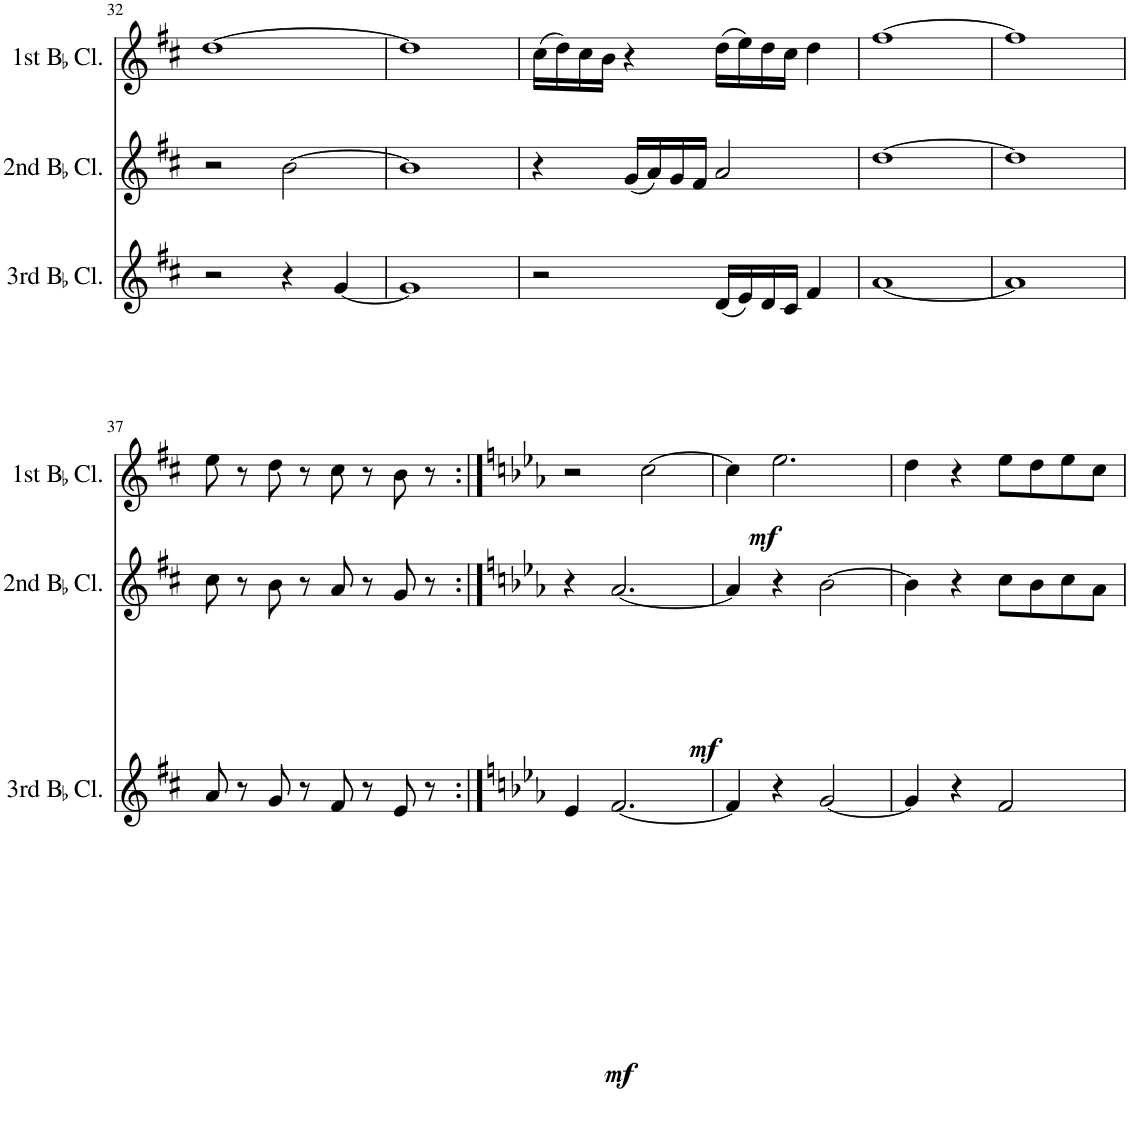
**kern	**dynam	**kern	**dynam	**kern	**dynam
*part3	*part3	*part2	*part2	*part1	*part1
*staff3	*staff3	*staff2	*staff2	*staff1	*staff1
*I"3rd BaccidentalFlat Clarinet	*	*I"2nd BaccidentalFlat Clarinet	*	*I"1st BaccidentalFlat Clarinet	*
*I'3rd BaccidentalFlat Cl.	*	*I'2nd BaccidentalFlat Cl.	*	*I'1st BaccidentalFlat Cl.	*
!!LO:PB:g=z
*clefG2	*	*clefG2	*	*clefG2	*
*Trd1c2	*	*Trd1c2	*	*Trd1c2	*
*k[f#c#]	*	*k[f#c#]	*	*k[f#c#]	*
*	*	*	*	*M4/4	*
=32	=32	=32	=32	=32	=32
2r	.	2r	.	[1dd	.
4r	.	[2b\	.	.	.
[4g/	.	.	.	.	.
=33	=33	=33	=33	=33	=33
1g]	.	1b]	.	1dd]	.
=34	=34	=34	=34	=34	=34
2r	.	4r	.	(16cc#\LL	.
.	.	.	.	16dd\)	.
.	.	.	.	16cc#\	.
.	.	.	.	16b\JJ	.
.	.	(16g/LL	.	4r	.
.	.	16a/)	.	.	.
.	.	16g/	.	.	.
.	.	16f#/JJ	.	.	.
(16d/LL	.	2a/	.	(16dd\LL	.
16e/)	.	.	.	16ee\)	.
16d/	.	.	.	16dd\	.
16c#/JJ	.	.	.	16cc#\JJ	.
4f#/	.	.	.	4dd\	.
=35	=35	=35	=35	=35	=35
[1a	.	[1dd	.	[1ff#	.
=36	=36	=36	=36	=36	=36
1a]	.	1dd]	.	1ff#]	.
!!LO:LB:g=z
=37	=37	=37	=37	=37	=37
8a/	.	8cc#\	.	8ee\	.
8r	.	8r	.	8r	.
8g/	.	8b\	.	8dd\	.
8r	.	8r	.	8r	.
8f#/	.	8a/	.	8cc#\	.
8r	.	8r	.	8r	.
8e/	.	8g/	.	8b\	.
8r	.	8r	.	8r	.
=38:|!	=38:|!	=38:|!	=38:|!	=38:|!	=38:|!
*k[b-e-a-]	*	*k[b-e-a-]	*	*k[b-e-a-]	*
!	!LO:DY:b	!	!	!	!
4e-/	mf	4r	.	2r	.
!	!	!	!LO:DY:b	!	!
[2.f/	.	[2.a-/	mf	.	.
!	!	!	!	!	!LO:DY:b
.	.	.	.	[2cc\	mf
=39	=39	=39	=39	=39	=39
4f/]	.	4a-/]	.	4cc\]	.
4r	.	4r	.	2.ee-\	.
[2g/	.	[2b-\	.	.	.
=40	=40	=40	=40	=40	=40
4g/]	.	4b-\]	.	4dd\	.
4r	.	4r	.	4r	.
2f/	.	8cc\L	.	8ee-\L	.
.	.	8b-\	.	8dd\	.
.	.	8cc\	.	8ee-\	.
.	.	8a-\J	.	8cc\J	.
=	=	=	=	=	=
*-	*-	*-	*-	*-	*-
